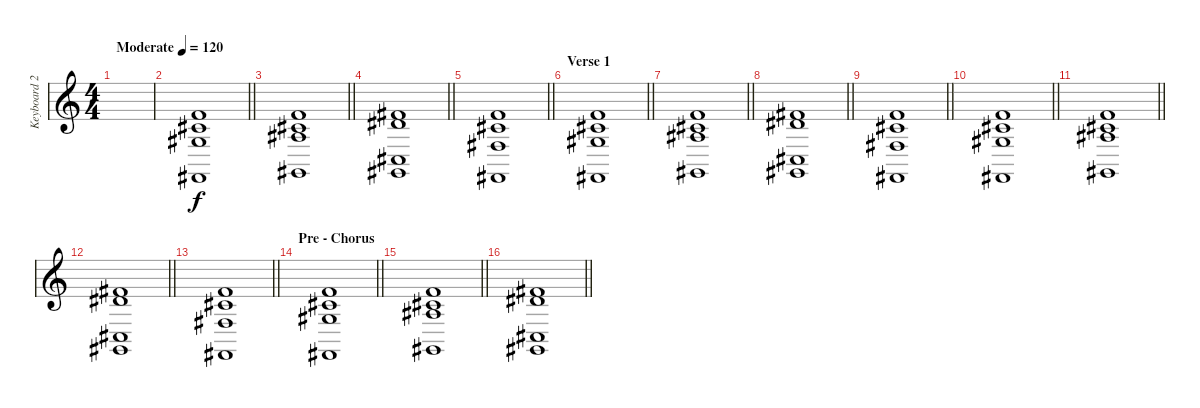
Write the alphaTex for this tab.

\track ("Keyboard 2" "Keyboard 2") {instrument lead2sawtooth}
\staff {score}
\tuning (E4 B3 G3 D3 A2 E2) {hide}
\ts (4 4)
\tempo (120 "Moderate")
\clef g2
\ks c
|
\barLineRight lightlight
(6.2 6.3 6.4 2.6).1 |
\barLineRight lightlight
(6.2 6.3 8.4 4.6).1 |
\barLineRight lightlight
(11.3 13.4 4.5 4.6).1 |
\barLineRight lightlight
(10.3 11.4 9.5 2.6).1 |
\section ("" "Verse 1")
\barLineRight lightlight
(6.2 6.3 6.4 2.6).1 |
\barLineRight lightlight
(6.2 6.3 8.4 4.6).1 |
\barLineRight lightlight
(11.3 13.4 4.5 4.6).1 |
\barLineRight lightlight
(10.3 11.4 9.5 2.6).1 |
\barLineRight lightlight
(6.2 6.3 6.4 2.6).1 |
\barLineRight lightlight
(6.2 6.3 8.4 4.6).1 |
\barLineRight lightlight
(11.3 13.4 4.5 4.6).1 |
\barLineRight lightlight
(10.3 11.4 9.5 2.6).1 |
\section ("" "Pre - Chorus")
\barLineRight lightlight
(6.2 6.3 6.4 2.6).1 |
\barLineRight lightlight
(6.2 6.3 8.4 4.6).1 |
\barLineRight lightlight
(11.3 13.4 4.5 4.6).1
